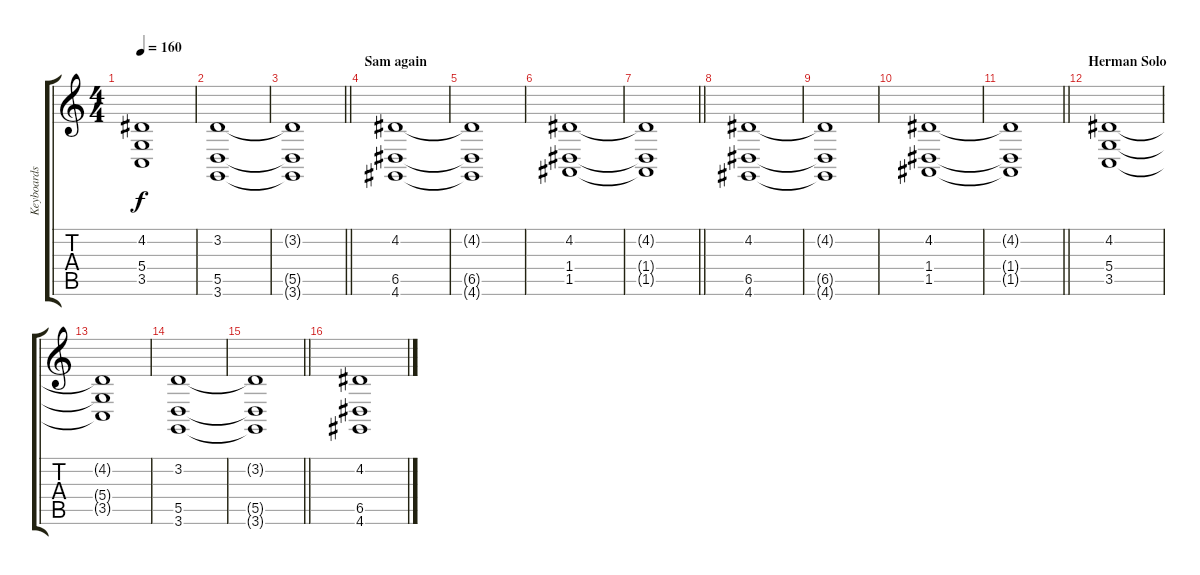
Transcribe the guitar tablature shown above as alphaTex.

\track ("Keyboards - Vadim Pruzhanov" "Keyboards ") {instrument stringensemble1}
\staff {score tabs}
\tuning (E4 B3 G3 D3 A2 E2) {hide}
\ts (4 4)
\tempo 160
\clef g2
\ks c
(4.2{t} 5.4{t} 3.5{t}).1{dy f} |
(3.2 5.5 3.6).1 |
\barLineRight lightlight
(3.2{t} 5.5{t} 3.6{t}).1 |
\section ("" "Sam again")
(4.2 6.5 4.6).1 |
(4.2{t} 6.5{t} 4.6{t}).1 |
(4.2 1.4 1.5).1 |
\barLineRight lightlight
(4.2{t} 1.4{t} 1.5{t}).1 |
(4.2 6.5 4.6).1 |
(4.2{t} 6.5{t} 4.6{t}).1 |
(4.2 1.4 1.5).1 |
\barLineRight lightlight
(4.2{t} 1.4{t} 1.5{t}).1 |
\section ("" "Herman Solo")
(4.2 5.4 3.5).1 |
(4.2{t} 5.4{t} 3.5{t}).1 |
(3.2 5.5 3.6).1 |
\barLineRight lightlight
(3.2{t} 5.5{t} 3.6{t}).1 |
(4.2 6.5 4.6).1
